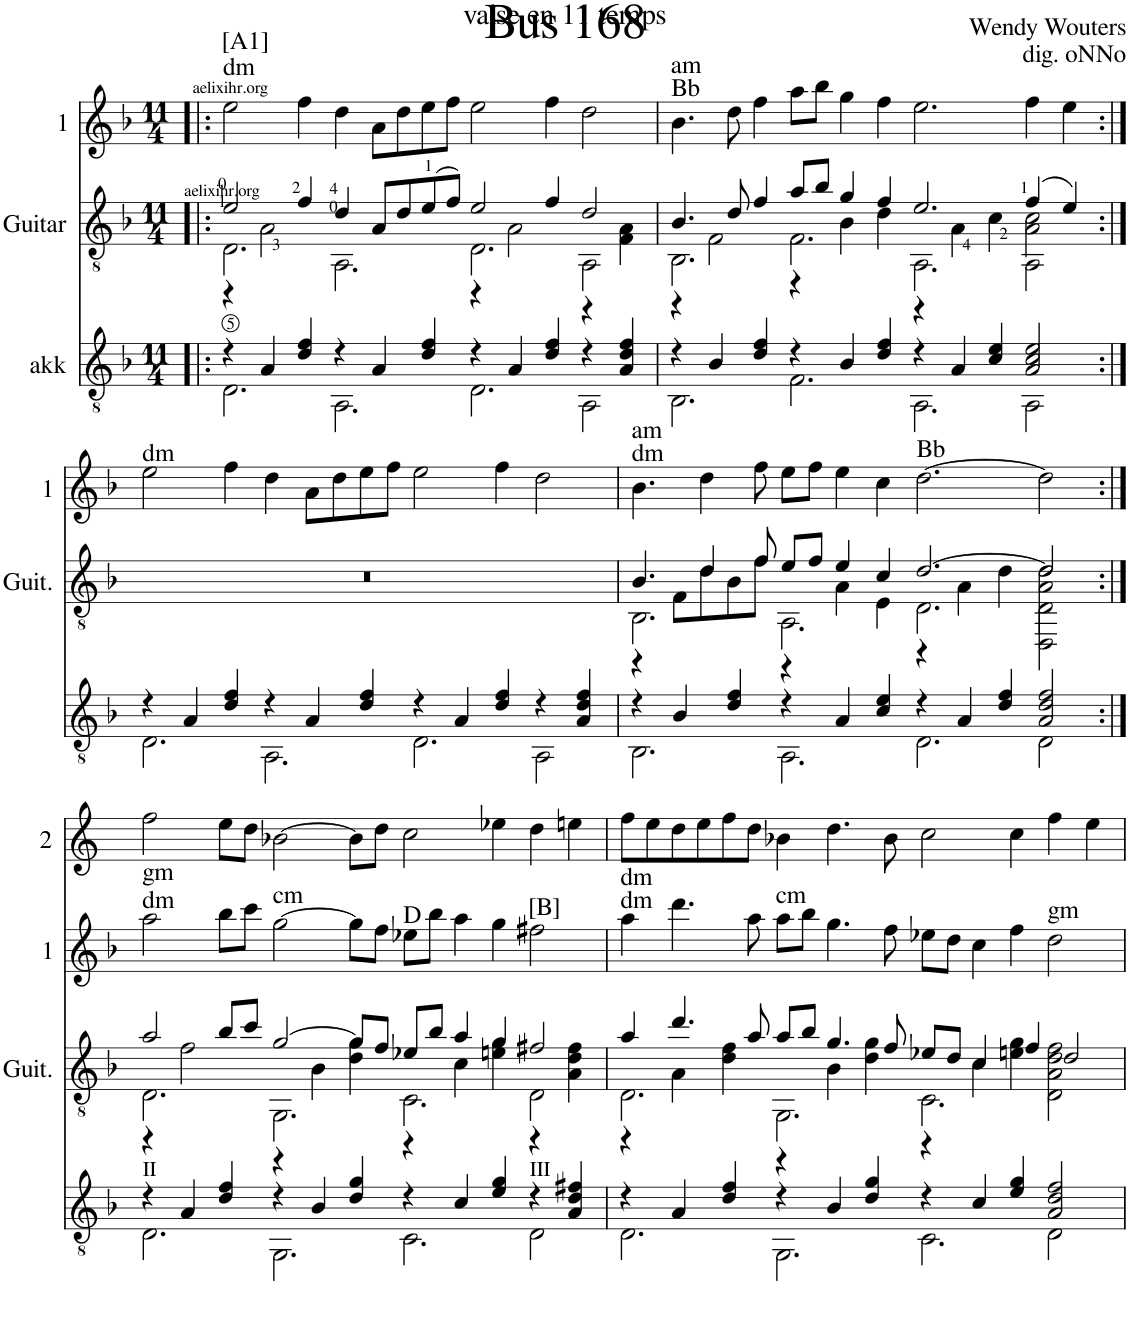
**kern	**dynam	**kern	**kern	**kern
*part4	*part4	*part3	*part2	*part1
*staff4	*staff4	*staff3	*staff2	*staff1
*I"akk	*	*I"Guitar	*I"1	*I"2
*	*	*I'Guit.	*	*
*clefGv2	*	*clefGv2	*clefG2	*clefG2
*k[b-]	*	*k[b-]	*k[b-]	*k[]
*M11/4	*	*M11/4	*M11/4	*M11/4
=1!|:	=1!|:	=1!|:	=1!|:	=1!|:
*^	*	*^	*	*
*	*	*	*	*^	*	*
!	!	!	!	!	!	!LO:TX:a:t=dm	!
!	!	!	!	!	!	!LO:TX:a:t=[A1]	!
4r	2.D\	.	2e/	2.D\	4r	2ee\	4%11r
4A/	.	.	.	.	2A\	.	.
4d/ 4f/	.	.	4f/	.	.	4ff\	.
4r	2.AA\	.	4d/	2.AA\	2.ryy	4dd\	.
4A/	.	.	8A/L	.	.	8a\L	.
.	.	.	8d/	.	.	8dd\	.
4d/ 4f/	.	.	(8e/	.	.	8ee\	.
.	.	.	8f/J)	.	.	8ff\J	.
4r	2.D\	.	2e/	2.D\	4r	2ee\	.
4A/	.	.	.	.	2A\	.	.
4d/ 4f/	.	.	4f/	.	.	4ff\	.
4r	2AA\	.	2d/	2AA\	4r	2dd\	.
4A/ 4d/ 4f/	.	.	.	.	4F\ 4A\	.	.
=2	=2	=2	=2	=2	=2	=2	=2
!	!	!	!	!	!	!LO:TX:a:t=Bb	!
!	!	!	!	!	!	!LO:TX:a:t=am	!
4r	2.BB-\	.	4.B-/	2.BB-\	4r	4.b-\	4%11r
4B-/	.	.	.	.	2F\	.	.
.	.	.	8d/	.	.	8dd\	.
4d/ 4f/	.	.	4f/	.	.	4ff\	.
4r	2.F\	.	8a/L	2.F\	4r	8aa\L	.
.	.	.	8b-/J	.	.	8bb-\J	.
4B-/	.	.	4g/	.	4B-\	4gg\	.
4d/ 4f/	.	.	4f/	.	4d\	4ff\	.
4r	2.AA\	.	2.e/	2.AA\	4r	2.ee\	.
4A/	.	.	.	.	4A\	.	.
4c/ 4e/	.	.	.	.	4c\	.	.
2A/ 2c/ 2e/	2AA\	.	(4f/	2AA\	2A\ 2c\	4ff\	.
.	.	.	4e/)	.	.	4ee\	.
*	*	*	*v	*v	*v	*	*
!!LO:LB:g=z
=3:|!	=3:|!	=3:|!	=3:|!	=3:|!	=3:|!
!	!	!	!	!LO:TX:a:t=dm	!
4r	2.D\	.	4%11r	2ee\	4%11r
4A/	.	.	.	.	.
4d/ 4f/	.	.	.	4ff\	.
4r	2.AA\	.	.	4dd\	.
4A/	.	.	.	8a\L	.
.	.	.	.	8dd\	.
4d/ 4f/	.	.	.	8ee\	.
.	.	.	.	8ff\J	.
4r	2.D\	.	.	2ee\	.
4A/	.	.	.	.	.
4d/ 4f/	.	.	.	4ff\	.
4r	2AA\	.	.	2dd\	.
4A/ 4d/ 4f/	.	.	.	.	.
=4	=4	=4	=4	=4	=4
*	*	*	*^	*	*
*	*	*	*	*^	*	*
!	!	!	!	!	!	!LO:TX:a:t=dm	!
!	!	!	!	!	!	!LO:TX:a:t=am	!
4r	2.BB-\	.	4.B-/	2.BB-\	4r	4.b-\	4%11r
4B-/	.	.	.	.	8F\L	.	.
.	.	.	4d/	.	8d\	4dd\	.
4d/ 4f/	.	.	.	.	8B-\	.	.
.	.	.	8f/	.	8f\J	8ff\	.
4r	2.AA\	.	8e/L	2.AA\	4r	8ee\L	.
.	.	.	8f/J	.	.	8ff\J	.
4A/	.	.	4e/	.	4A\	4ee\	.
4c/ 4e/	.	.	4c/	.	4E\	4cc\	.
!	!	!	!	!	!	!LO:TX:a:t=Bb	!
4r	2.D\	.	[2.d/	2.D\	4r	[2.dd\	.
4A/	.	.	.	.	4A\	.	.
4d/ 4f/	.	.	.	.	4d\	.	.
2A/ 2d/ 2f/	2D\	.	2d/]	2D\	2DD\ 2A\ 2d\	2dd\]	.
!!LO:LB:g=z
=5:|!	=5:|!	=5:|!	=5:|!	=5:|!	=5:|!	=5:|!	=5:|!
!	!	!	!	!	!	!LO:TX:a:t=dm	!
!	!	!	!	!	!	!LO:TX:a:t=gm	!
!LO:TX:a:t=II	!	!	!	!	!	!	!
!	!	!LO:DY:b	!	!	!	!	!
4r	2.D\	pp	2a/	2.D\	4r	2aa\	2ff\
4A/	.	.	.	.	2f\	.	.
4d/ 4f/	.	.	8b-/L	.	.	8bb-\L	8ee\L
.	.	.	8cc/J	.	.	8ccc\J	8dd\J
!	!	!	!	!	!	!LO:TX:a:t=cm	!
4r	2.GG\	.	[2g/	2.GG\	4r	[2gg\	[2b-X\
4B-/	.	.	.	.	4B-\	.	.
4d/ 4g/	.	.	8g/L]	.	4d\ 4g\	8gg\L]	8b-\L]
.	.	.	8f/J	.	.	8ff\J	8dd\J
!	!	!	!	!	!	!LO:TX:a:t=D	!
4r	2.C\	.	8e-X/L	2.C\	4r	8ee-X\L	2cc\
.	.	.	8b-/J	.	.	8bb-\J	.
4c/	.	.	4a/	.	4c\	4aa\	.
4e/ 4g/	.	.	4g/	.	4en\ 4g\	4gg\	4ee-X\
!	!	!	!	!	!	!LO:TX:a:t=[B]	!
!LO:TX:a:t=III	!	!	!	!	!	!	!
4r	2D\	.	2f#X/	2D\	4r	2ff#X\	4dd\
4A/ 4d/ 4f#X/	.	.	.	.	4A\ 4d\ 4f#\	.	4een\
=6	=6	=6	=6	=6	=6	=6	=6
!	!	!	!	!	!	!LO:TX:a:t=dm	!
!	!	!	!	!	!	!LO:TX:a:t=dm	!
4r	2.D\	.	4a/	2.D\	4r	4aa\	8ff\L
.	.	.	.	.	.	.	8ee\
4A/	.	.	4.dd/	.	4A\	4.ddd\	8dd\
.	.	.	.	.	.	.	8ee\
4d/ 4f/	.	.	.	.	4d\ 4f\	.	8ff\
.	.	.	8a/	.	.	8aa\	8dd\J
!	!	!	!	!	!	!LO:TX:a:t=cm	!
4r	2.GG\	.	8a/L	2.GG\	4r	8aa\L	4b-X\
.	.	.	8b-/J	.	.	8bb-\J	.
4B-/	.	.	4.g/	.	4B-\	4.gg\	4.dd\
4d/ 4g/	.	.	.	.	4d\ 4g\	.	.
.	.	.	8f/	.	.	8ff\	8b-\
4r	2.C\	.	8e-X/L	2.C\	4r	8ee-X\L	2cc\
.	.	.	8d/J	.	.	8dd\J	.
4c/	.	.	4c/	.	4c\	4cc\	.
4e/ 4g/	.	.	4f/	.	4en\ 4g\	4ff\	4cc\
!	!	!	!	!	!	!LO:TX:a:t=gm	!
2A/ 2d/ 2f/	2D\	.	2d/	2D\	2A\ 2d\ 2f\	2dd\	4ff\
.	.	.	.	.	.	.	4ee\
*v	*v	*	*	*	*	*	*
*	*	*v	*v	*v	*	*
=	=	=	=	=
*-	*-	*-	*-	*-
